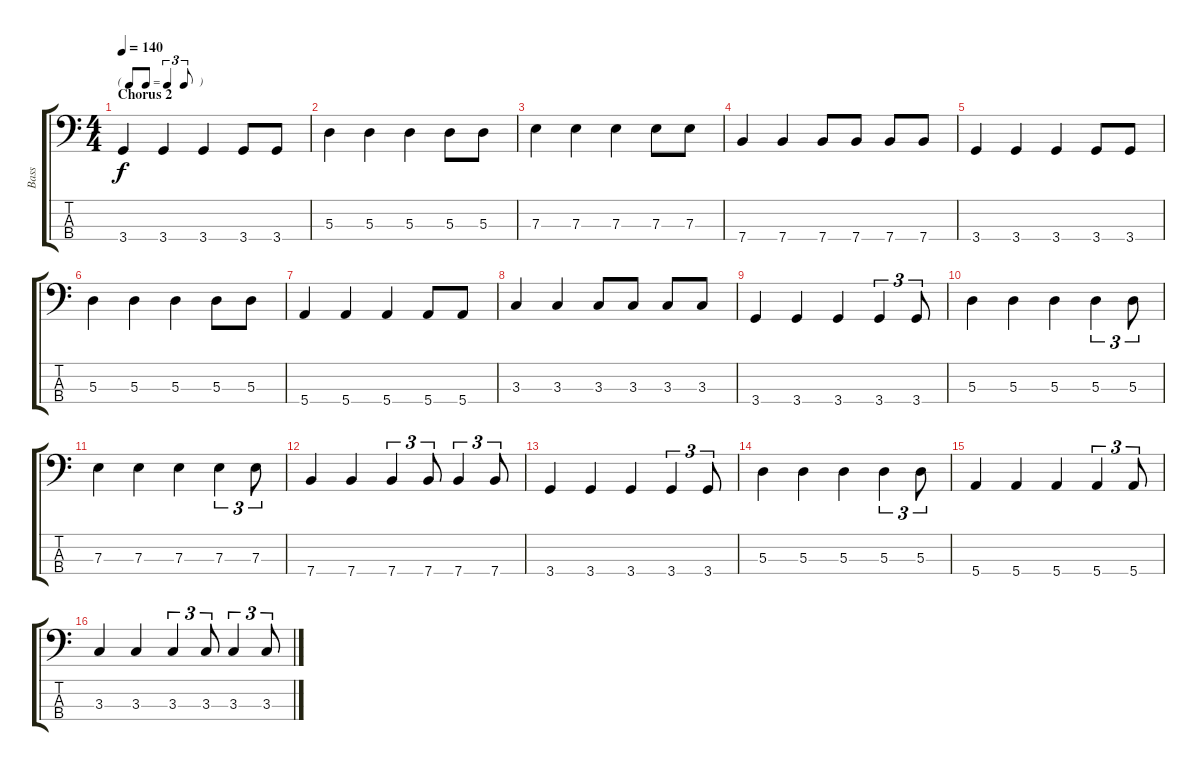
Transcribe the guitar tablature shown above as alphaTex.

\track ("Bass" "Bass") {instrument electricbassfinger}
\staff {score tabs}
\tuning (G2 D2 A1 E1) {hide}
\ts (4 4)
\tf triplet8th
\section ("" "Chorus 2")
\tempo 140
\clef f4
\ks c
3.4.4{dy f} 3.4.4 3.4.4 3.4.8 3.4.8 |
5.3.4 5.3.4 5.3.4 5.3.8 5.3.8 |
7.3.4 7.3.4 7.3.4 7.3.8 7.3.8 |
7.4.4 7.4.4 7.4.8 7.4.8 7.4.8 7.4.8 |
3.4.4 3.4.4 3.4.4 3.4.8 3.4.8 |
5.3.4 5.3.4 5.3.4 5.3.8 5.3.8 |
5.4.4 5.4.4 5.4.4 5.4.8 5.4.8 |
3.3.4 3.3.4 3.3.8 3.3.8 3.3.8 3.3.8 |
3.4.4 3.4.4 3.4.4 3.4.4{tu (3 2)} 3.4.8{tu (3 2)} |
5.3.4 5.3.4 5.3.4 5.3.4{tu (3 2)} 5.3.8{tu (3 2)} |
7.3.4 7.3.4 7.3.4 7.3.4{tu (3 2)} 7.3.8{tu (3 2)} |
7.4.4 7.4.4 7.4.4{tu (3 2)} 7.4.8{tu (3 2)} 7.4.4{tu (3 2)} 7.4.8{tu (3 2)} |
3.4.4 3.4.4 3.4.4 3.4.4{tu (3 2)} 3.4.8{tu (3 2)} |
5.3.4 5.3.4 5.3.4 5.3.4{tu (3 2)} 5.3.8{tu (3 2)} |
5.4.4 5.4.4 5.4.4 5.4.4{tu (3 2)} 5.4.8{tu (3 2)} |
3.3.4 3.3.4 3.3.4{tu (3 2)} 3.3.8{tu (3 2)} 3.3.4{tu (3 2)} 3.3.8{tu (3 2)}
